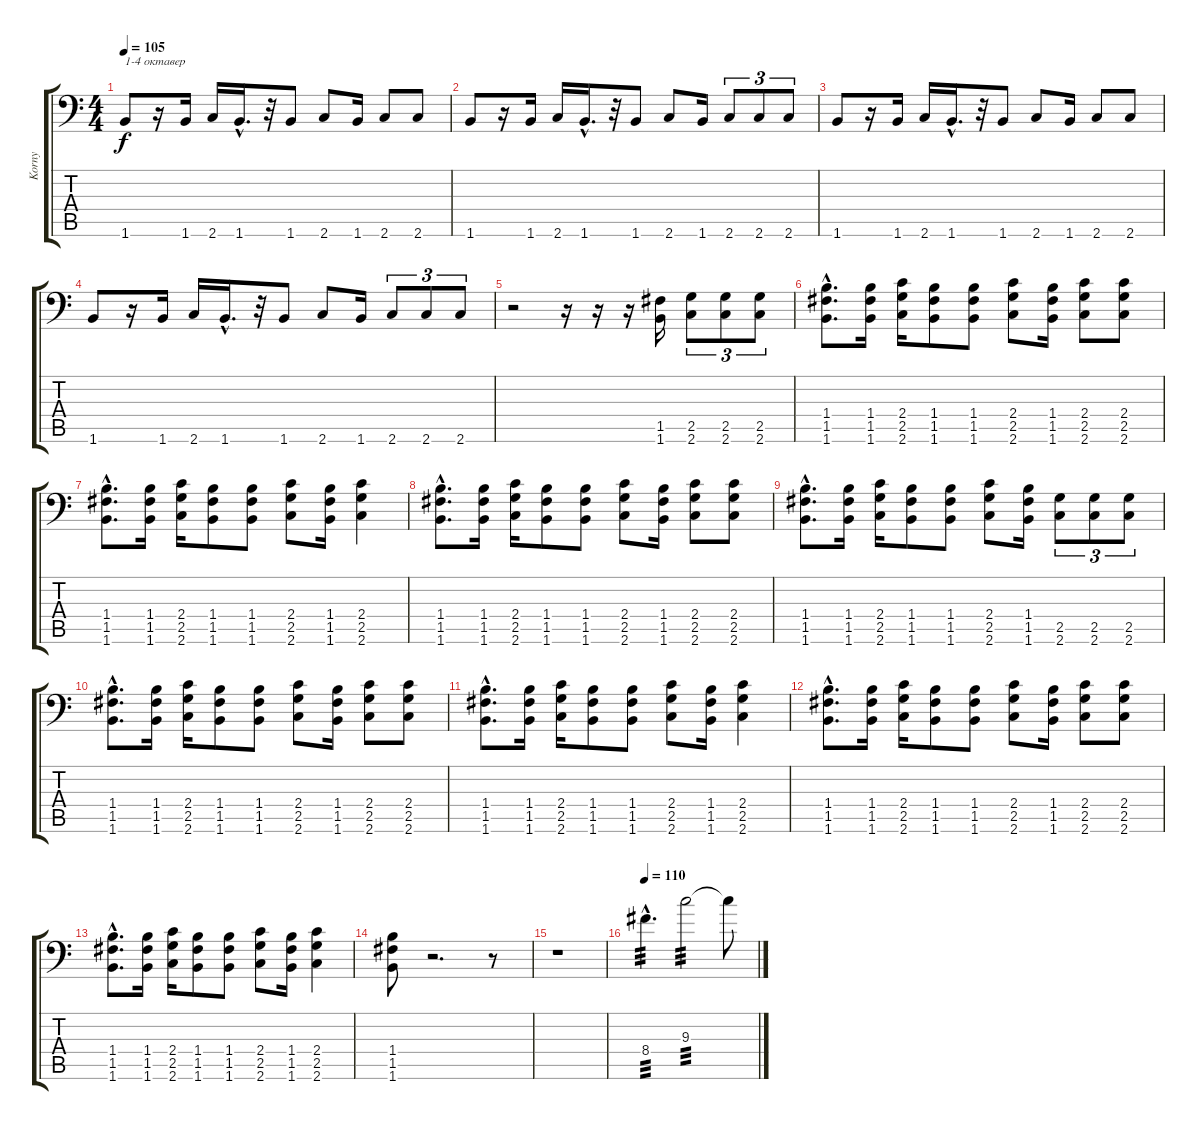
\track ("Korny" "Korny") {instrument distortionguitar}
\staff {score tabs}
\tuning (C4 G3 Eb3 Bb2 F2 Bb1) {hide}
\ts (4 4)
\tempo 105
\clef f4
\ks c
1.6.8{txt "1-4 октавер" dy f instrument distortionguitar} r.16 1.6.16 2.6.16 1.6{hac}.16{d} r.32 1.6.8 2.6.8 1.6.16 2.6.8 2.6.8 |
1.6.8 r.16 1.6.16 2.6.16 1.6{hac}.16{d} r.32 1.6.8 2.6.8 1.6.16 2.6.8{tu (3 2)} 2.6.8{tu (3 2)} 2.6.8{tu (3 2)} |
1.6.8 r.16 1.6.16 2.6.16 1.6{hac}.16{d} r.32 1.6.8 2.6.8 1.6.16 2.6.8 2.6.8 |
1.6.8 r.16 1.6.16 2.6.16 1.6{hac}.16{d} r.32 1.6.8 2.6.8 1.6.16 2.6.8{tu (3 2)} 2.6.8{tu (3 2)} 2.6.8{tu (3 2)} |
r.2 r.16 r.16 r.16 (1.5 1.6).16 (2.5 2.6).8{tu (3 2)} (2.5 2.6).8{tu (3 2)} (2.5 2.6).8{tu (3 2)} |
(1.4{hac} 1.5{hac} 1.6{hac}).8{d} (1.4 1.5 1.6).16 (2.4 2.5 2.6).16 (1.4 1.5 1.6).8 (1.4 1.5 1.6).8 (2.4 2.5 2.6).8 (1.4 1.5 1.6).16 (2.4 2.5 2.6).8 (2.4 2.5 2.6).8 |
(1.4{hac} 1.5{hac} 1.6{hac}).8{d} (1.4 1.5 1.6).16 (2.4 2.5 2.6).16 (1.4 1.5 1.6).8 (1.4 1.5 1.6).8 (2.4 2.5 2.6).8 (1.4 1.5 1.6).16 (2.4 2.5 2.6).4 |
(1.4{hac} 1.5{hac} 1.6{hac}).8{d} (1.4 1.5 1.6).16 (2.4 2.5 2.6).16 (1.4 1.5 1.6).8 (1.4 1.5 1.6).8 (2.4 2.5 2.6).8 (1.4 1.5 1.6).16 (2.4 2.5 2.6).8 (2.4 2.5 2.6).8 |
(1.4{hac} 1.5{hac} 1.6{hac}).8{d} (1.4 1.5 1.6).16 (2.4 2.5 2.6).16 (1.4 1.5 1.6).8 (1.4 1.5 1.6).8 (2.4 2.5 2.6).8 (1.4 1.5 1.6).16 (2.5 2.6).8{tu (3 2)} (2.5 2.6).8{tu (3 2)} (2.5 2.6).8{tu (3 2)} |
(1.4{hac} 1.5{hac} 1.6{hac}).8{d} (1.4 1.5 1.6).16 (2.4 2.5 2.6).16 (1.4 1.5 1.6).8 (1.4 1.5 1.6).8 (2.4 2.5 2.6).8 (1.4 1.5 1.6).16 (2.4 2.5 2.6).8 (2.4 2.5 2.6).8 |
(1.4{hac} 1.5{hac} 1.6{hac}).8{d} (1.4 1.5 1.6).16 (2.4 2.5 2.6).16 (1.4 1.5 1.6).8 (1.4 1.5 1.6).8 (2.4 2.5 2.6).8 (1.4 1.5 1.6).16 (2.4 2.5 2.6).4 |
(1.4{hac} 1.5{hac} 1.6{hac}).8{d} (1.4 1.5 1.6).16 (2.4 2.5 2.6).16 (1.4 1.5 1.6).8 (1.4 1.5 1.6).8 (2.4 2.5 2.6).8 (1.4 1.5 1.6).16 (2.4 2.5 2.6).8 (2.4 2.5 2.6).8 |
(1.4{hac} 1.5{hac} 1.6{hac}).8{d} (1.4 1.5 1.6).16 (2.4 2.5 2.6).16 (1.4 1.5 1.6).8 (1.4 1.5 1.6).8 (2.4 2.5 2.6).8 (1.4 1.5 1.6).16 (2.4 2.5 2.6).4 |
(1.4 1.5 1.6).8 r.2{d} r.8 |
r.1 |
\tempo 110
8.4{hac}.4{d tp 3 instrument electricguitarmuted} 9.3.2{tp 3} 9.3{t}.8
